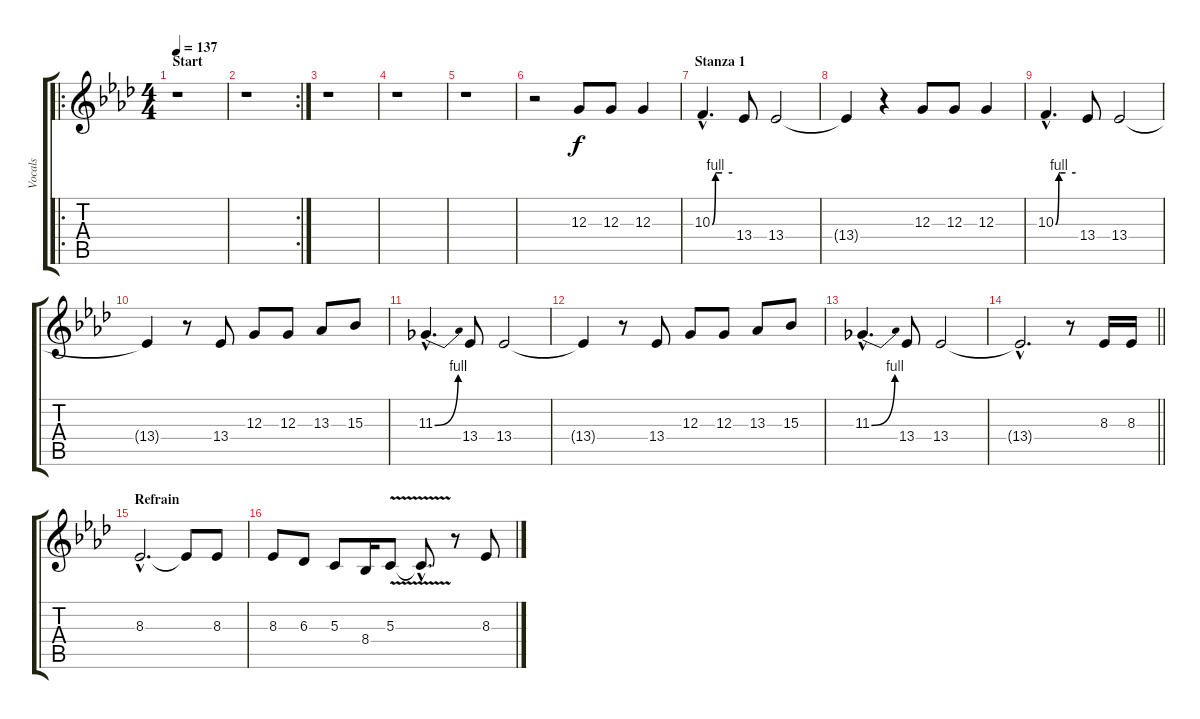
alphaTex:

\track ("Vocals" "Vocals") {instrument clarinet}
\staff {score tabs}
\tuning (E4 B3 G3 D3 A2 E2) {hide}
\ro
\ts (4 4)
\section ("" "Start")
\tempo 137
\clef g2
\ks ab
r.1{dy f instrument clarinet} |
\rc 2
r.1 |
r.1 |
r.1 |
r.1 |
r.2 12.3.8 12.3.8 12.3.4 |
\section ("" "Stanza 1")
10.3{be (custom 0 0 10 4 15 4 30 4 60 4) hac}.4{d} 13.4.8 13.4.2 |
13.4{t}.4 r.4 12.3.8 12.3.8 12.3.4 |
10.3{be (custom 0 0 10 4 15 4 30 4 60 4) hac}.4{d} 13.4.8 13.4.2 |
13.4{t}.4 r.8 13.4.8 12.3.8 12.3.8 13.3.8 15.3.8 |
11.3{be (bend 0 0 60 4) hac}.4{d} 13.4.8 13.4.2 |
13.4{t}.4 r.8 13.4.8 12.3.8 12.3.8 13.3.8 15.3.8 |
11.3{be (bend 0 0 60 4) hac}.4{d} 13.4.8 13.4.2 |
\barLineRight lightlight
13.4{hac t}.2{d} r.8 8.3.16 8.3.16 |
\section ("" "Refrain")
8.3{hac}.2{d} 8.3{t}.8 8.3.8 |
8.3.8 6.3.8 5.3.8 8.4.16 5.3{v}.8 5.3{hac t}.8{d} r.8 8.3.8
